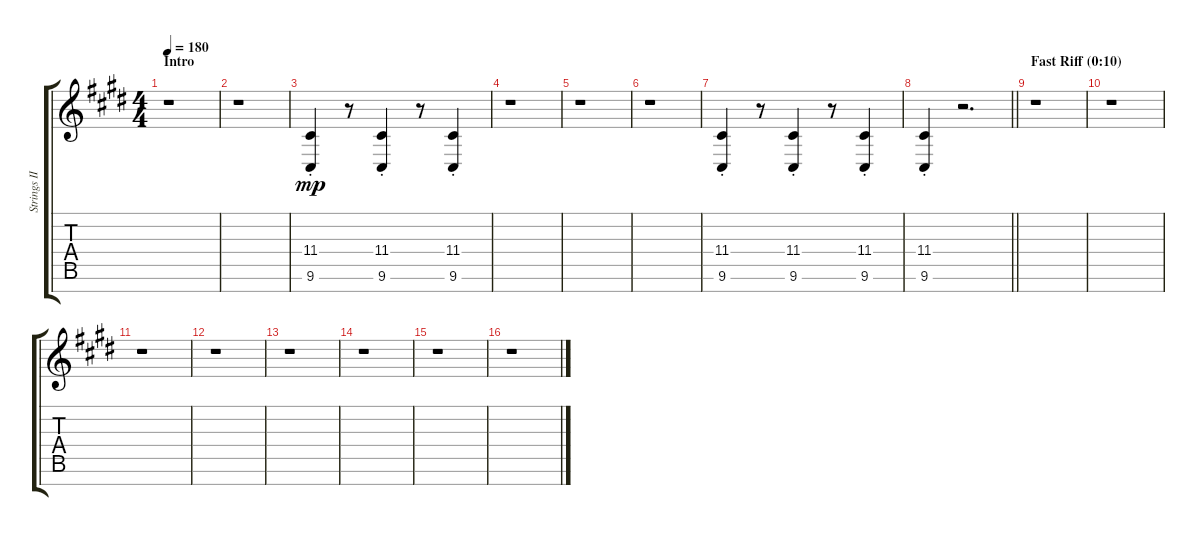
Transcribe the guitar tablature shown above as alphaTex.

\track ("Strings II" "Strings II") {instrument stringensemble1}
\staff {score tabs}
\tuning (E4 B3 G3 D3 A2 E2 B1) {hide}
\ts (4 4)
\section ("" "Intro")
\tempo 180
\clef g2
\ks c#minor
r.1{dy mp instrument stringensemble1} |
r.1 |
(11.4{st} 9.6{st}).4 r.8 (11.4{st} 9.6{st}).4 r.8 (11.4{st} 9.6{st}).4 |
r.1 |
r.1 |
r.1 |
(11.4{st} 9.6{st}).4 r.8 (11.4{st} 9.6{st}).4 r.8 (11.4{st} 9.6{st}).4 |
\barLineRight lightlight
(11.4{st} 9.6{st}).4 r.2{d} |
\section ("" "Fast Riff (0:10)")
r.1 |
r.1 |
r.1 |
r.1 |
r.1 |
r.1 |
r.1 |
r.1
